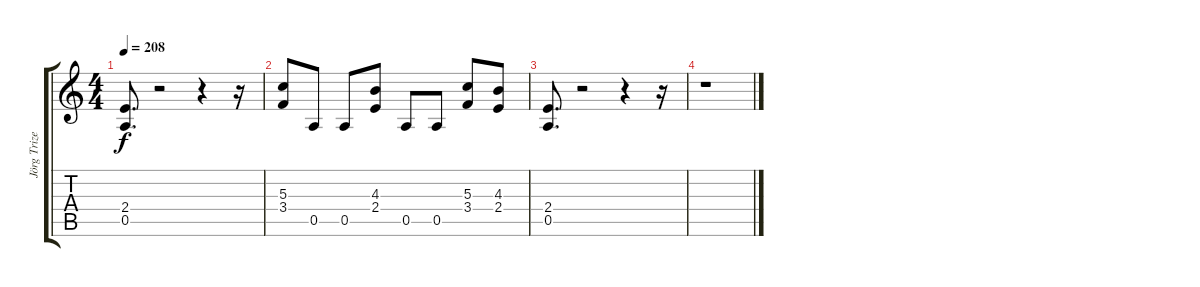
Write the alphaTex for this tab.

\track ("Jörg Trizebiatowski" "Jörg Trize") {instrument overdrivenguitar}
\staff {score tabs}
\tuning (E4 B3 G3 D3 A2 E2) {hide}
\ts (4 4)
\tempo 208
\clef g2
\ks c
(2.4 0.5).8{d dy f} r.2 r.4 r.16 |
(5.3 3.4).8 0.5.8 0.5.8 (4.3 2.4).8 0.5.8 0.5.8 (5.3 3.4).8 (4.3 2.4).8 |
(2.4 0.5).8{d} r.2 r.4 r.16 |
r.1
